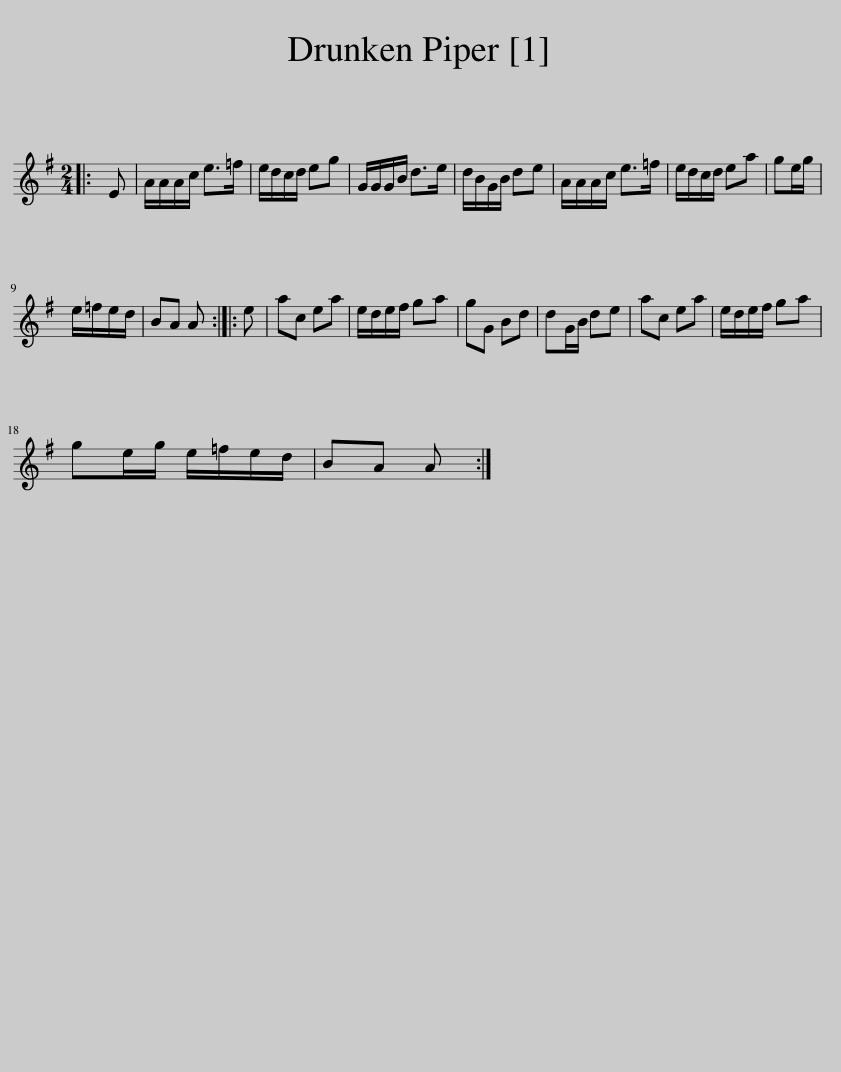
X:1
L:1/8
M:2/4
I:linebreak $
K:G
V:1 treble
V:1
|: E | A/A/A/c/ e>=f | e/d/c/d/ eg | G/G/G/B/ d>e | d/B/G/B/ de | %5
 A/A/A/c/ e>=f | e/d/c/d/ ea | ge/g/ |$ e/=f/e/d/ | BA A :: %10
 e | ac ea | e/d/e/f/ ga | gG Bd | dG/B/ de | %15
 ac ea | e/d/e/f/ ga |$ ge/g/ e/=f/e/d/ | BA A :| %19
